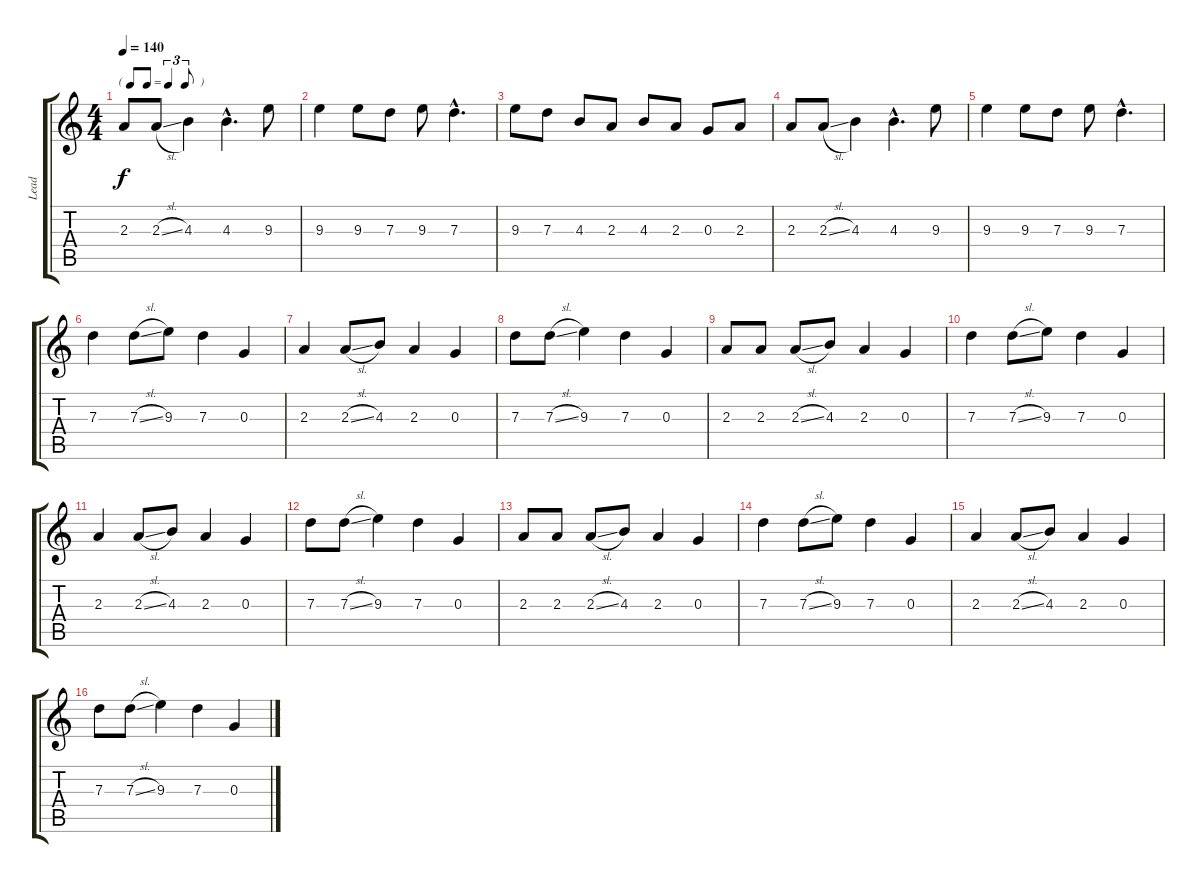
\track ("Lead" "Lead") {instrument electricguitarjazz}
\staff {score tabs}
\tuning (E4 B3 G3 D3 A2 E2) {hide}
\ts (4 4)
\tf triplet8th
\tempo 140
\clef g2
\ks c
2.3.8{dy f} 2.3{sl}.8 4.3.4 4.3{hac}.4{d} 9.3.8 |
9.3.4 9.3.8 7.3.8 9.3.8 7.3{hac}.4{d} |
9.3.8 7.3.8 4.3.8 2.3.8 4.3.8 2.3.8 0.3.8 2.3.8 |
2.3.8 2.3{sl}.8 4.3.4 4.3{hac}.4{d} 9.3.8 |
9.3.4 9.3.8 7.3.8 9.3.8 7.3{hac}.4{d} |
7.3.4 7.3{sl}.8 9.3.8 7.3.4 0.3.4 |
2.3.4 2.3{sl}.8 4.3.8 2.3.4 0.3.4 |
7.3.8 7.3{sl}.8 9.3.4 7.3.4 0.3.4 |
2.3.8 2.3.8 2.3{sl}.8 4.3.8 2.3.4 0.3.4 |
7.3.4{volume 9} 7.3{sl}.8 9.3.8 7.3.4 0.3.4 |
2.3.4 2.3{sl}.8 4.3.8 2.3.4 0.3.4 |
7.3.8 7.3{sl}.8 9.3.4 7.3.4 0.3.4 |
2.3.8 2.3.8 2.3{sl}.8 4.3.8 2.3.4 0.3.4 |
7.3.4{volume 5} 7.3{sl}.8 9.3.8 7.3.4 0.3.4 |
2.3.4 2.3{sl}.8 4.3.8 2.3.4 0.3.4 |
7.3.8 7.3{sl}.8 9.3.4 7.3.4 0.3.4
